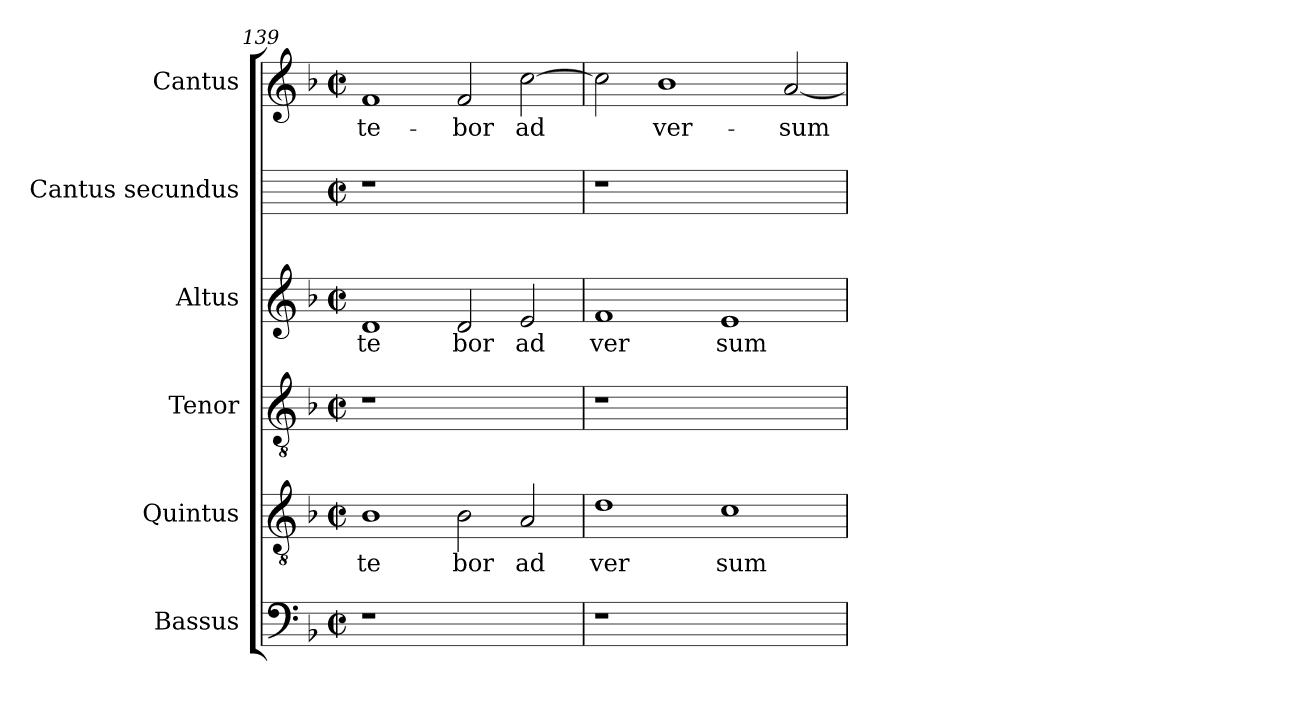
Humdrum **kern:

**kern	**kern	**text	**kern	**kern	**text	**kern	**kern	**text
*part6	*part5	*part5	*part4	*part3	*part3	*part2	*part1	*part1
*staff6	*staff5	*staff5	*staff4	*staff3	*staff3	*staff2	*staff1	*staff1
*I"Bassus	*I"Quintus	*	*I"Tenor	*I"Altus	*	*I"Cantus  secundus	*I"Cantus	*
*I'B	*I'Q	*	*I'T	*I'A	*	*	*I'C	*
*clefF4	*clefGv2	*	*clefGv2	*clefG2	*	*	*clefG2	*
*k[b-]	*k[b-]	*	*k[b-]	*k[b-]	*	*k[]	*k[b-]	*
*F:	*F:	*	*F:	*F:	*	*C:	*F:	*
*M2/2	*M2/2	*	*M2/2	*M2/2	*	*M2/2	*M2/2	*
*met(c|)	*met(c|)	*	*met(c|)	*met(c|)	*	*met(c|)	*met(c|)	*
=139	=139	=139	=139	=139	=139	=139	=139	=139
!	!	!LO:LY:b:cj	!	!	!LO:LY:b:cj	!	!	!LO:LY:b:cj
1r	1B-	te	1r	1d	te	1r	1f	-te-
!	!	!LO:LY:b:cj	!	!	!LO:LY:b:cj	!	!	!LO:LY:b:cj
1ryy	2B-\	bor	1ryy	2d/	bor	1ryy	2f/	-bor
!	!	!LO:LY:b:cj	!	!	!LO:LY:b:cj	!	!	!LO:LY:b:cj
.	2A/	ad	.	2e/	ad	.	[>2cc\	ad-
=140	=140	=140	=140	=140	=140	=140	=140	=140
!	!	!LO:LY:b:cj	!	!	!LO:LY:b:cj	!	!	!LO:LY:b:cj
1r	1d	ver	1r	1f	ver	1r	2cc\]	--
!	!	!	!	!	!	!	!	!LO:LY:b:cj
.	.	.	.	.	.	.	1b-	-ver-
!	!	!LO:LY:b:cj	!	!	!LO:LY:b:cj	!	!	!
1ryy	1c	sum	1ryy	1e	sum	1ryy	.	.
!	!	!	!	!	!	!	!	!LO:LY:b:cj
.	.	.	.	.	.	.	[<2a/	-sum
=	=	=	=	=	=	=	=	=
*-	*-	*-	*-	*-	*-	*-	*-	*-
